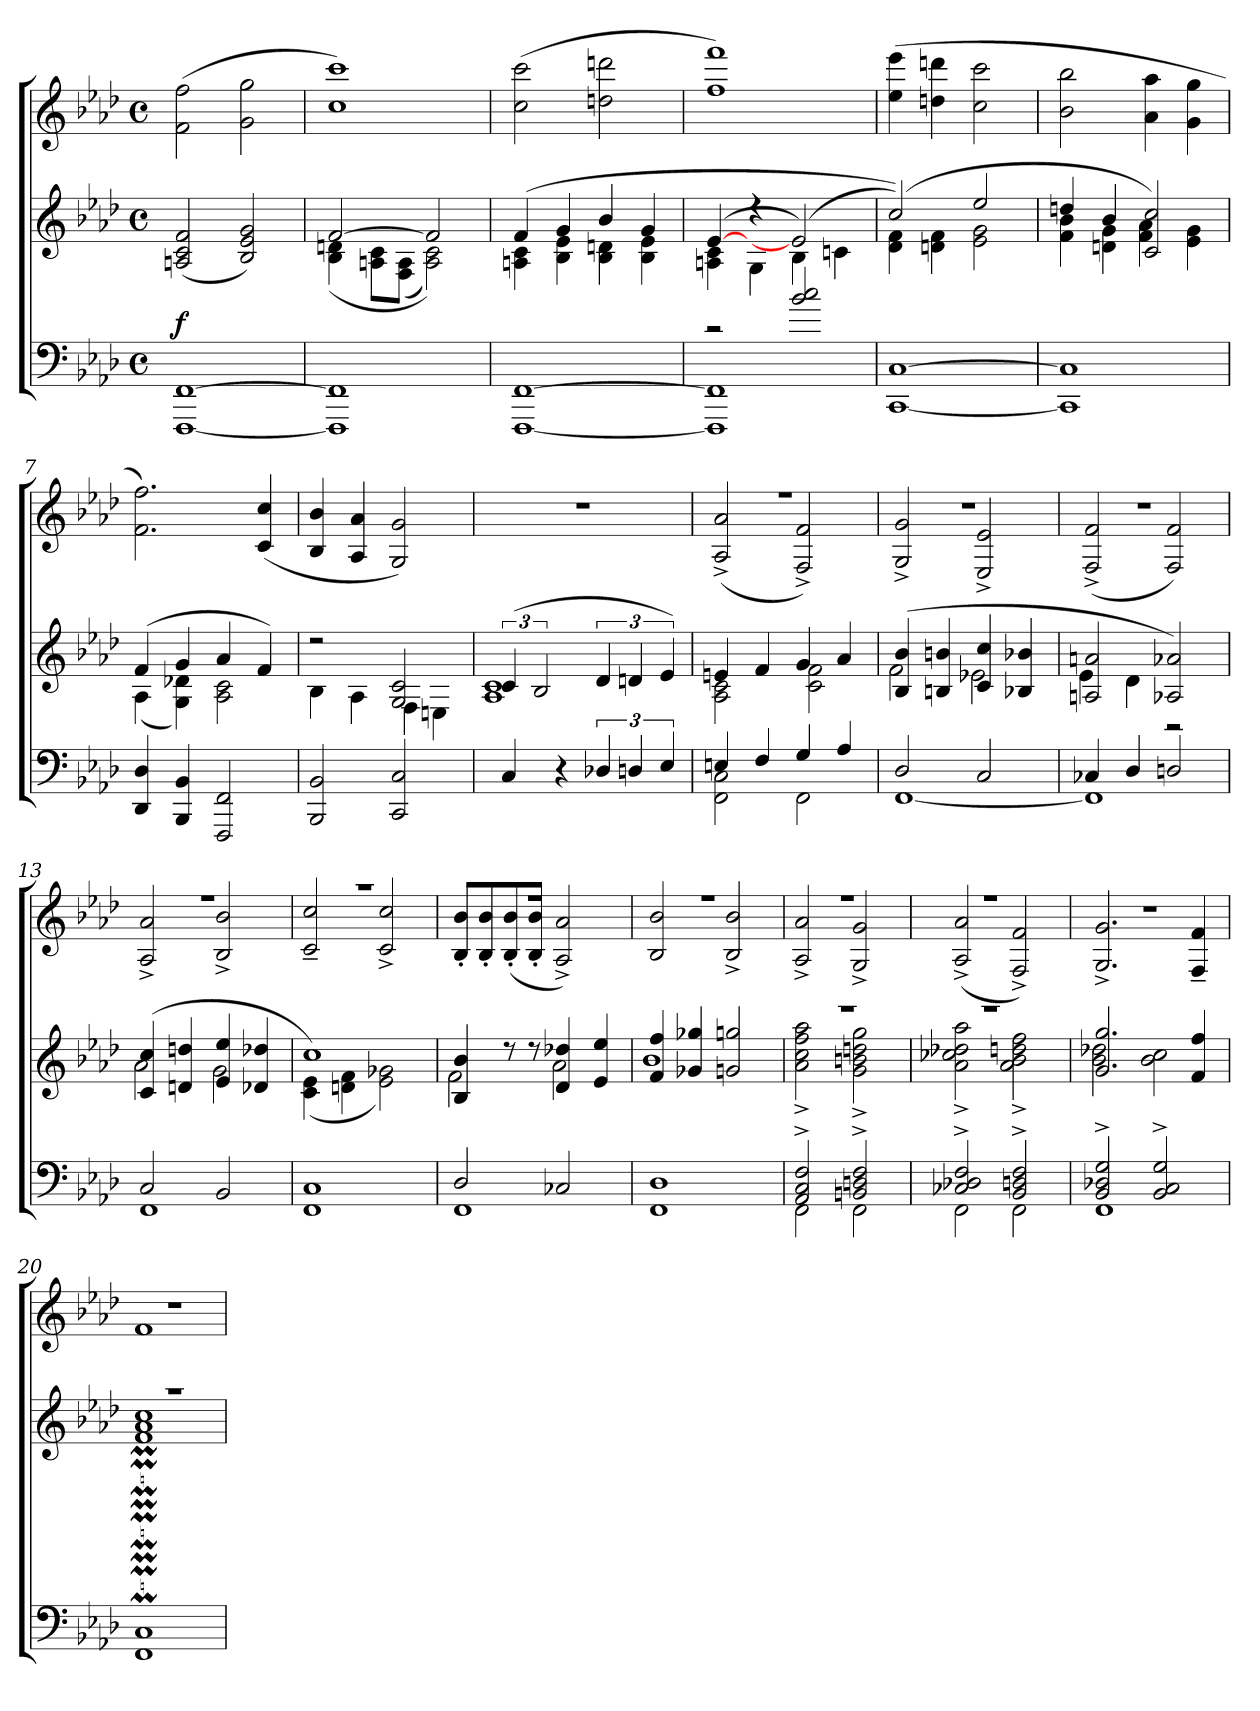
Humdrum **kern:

**kern	**kern	**dynam	**kern
*part2	*part2	*part2	*part1
*staff3	*staff2	*staff2/3	*staff1
*clefF4	*clefG2	*	*clefG2
*k[b-e-a-d-]	*k[b-e-a-d-]	*	*k[b-e-a-d-]
*M4/4	*M4/4	*	*M4/4
*met(c)	*met(c)	*	*met(c)
=1	=1	=1	=1
!	!	!LO:DY:a=2	!
[1FFF [1FF	(<2An/ 2c/ 2f/	f	(>2f\ 2ff\
.	2B-/ 2e-/ 2g/)	.	2g\ 2gg\
=2	=2	=2	=2
*	*^	*	*
1FFF] 1FF]	[2f/	(<4B-\ 4dn\	.	1cc 1ccc)
.	.	8An\ 8c\L	.	.
.	.	(<8F\ 8A\J	.	.
.	2f/]	2A\ 2c\))	.	.
=3	=3	=3	=3	=3
[1FFF [1FF	(>4f/	4An\ 4c\	.	(>2cc\ 2ccc\
.	4g/	4B-\ 4e-\	.	.
.	4b-/	4B-\ 4dn\	.	2ddn\ 2dddn\
.	4g/	4B-\ 4e-\	.	.
=4	=4	=4	=4	=4
*^	*	*	*	*
2r	1FFF] 1FF]	(<[4e-/	4An\ 4c\	.	1ff 1fff)
.	.	4r	4G\	.	.
2b-/ 2cc/	.	(>2e-/])	4B-\	.	.
.	.	.	4cn\	.	.
*v	*v	*	*	*	*
=5	=5	=5	=5	=5
[1CC [1C	(>2cc/))	4d-\ 4f\	.	(>4ee-\ 4eee-\
.	.	4dn\ 4f\	.	4ddn\ 4dddn\
.	2ee-/	2e-\ 2g\	.	2cc\ 2ccc\
=6	=6	=6	=6	=6
1CC] 1C]	4ddn/	4f\ 4b-\	.	2b-\ 2bb-\
.	4b-/	4dn\ 4g\	.	.
.	2c/ 2cc/)	4f\ 4a-\	.	4a-\ 4aa-\
.	.	4e-\ 4g\	.	4g\ 4gg\
=7	=7	=7	=7	=7
4DD-/ 4D-/	(>4f/	(<4A-\	.	2.f\ 2.ff\)
4BBB-/ 4BB-/	4g/	4G\ 4d-X\)	.	.
2FFF/ 2FF/	4a-/	2A-\ 2c\	.	.
.	4f/)	.	.	(<4c/ 4cc/
=8	=8	=8	=8	=8
2BBB-/ 2BB-/	2r	(<4B-\	.	4B-/ 4b-/
.	.	4A-\	.	4A-/ 4a-/
2CC/ 2C/)	(2G/ 2c/	4F\	.	2G/ 2g/)
.	.	4En\	.	.
=9	=9	=9	=9	=9
4C/	(>6c/	1A- 1c	.	1r
.	3B-/	.	.	.
4r	.	.	.	.
6D-X/	6d-/	.	.	.
6Dn/	6dn/	.	.	.
6E-/	6e-/)	.	.	.
=10	=10	=10	=10	=10
*^	*	*	*	*^
4En/	2FF\ 2C\	4en/	2A-\ 2c\	.	1r	(>2A-/^ 2a-/^
4F/	.	4f/	.	.	.	.
4G/	2FF\	4g/	2c\< 2f\<	.	.	2F/^ 2f/^)
4A-/	.	4a-/	.	.	.	.
=11	=11	=11	=11	=11	=11	=11
2D-/	[1FF	(>4B-/ 4b-/	2f\	.	1r	2G/^ 2g/^
.	.	4Bn/ 4bn/	.	.	.	.
2C/	.	4c/ 4cc/	2e-X\	.	.	2E-/^ 2e-/^
.	.	4B-X/ 4b-X/	.	.	.	.
=12	=12	=12	=12	=12	=12	=12
4C-X/	1FF]	2An/ 2an/	4e-\	.	1r	(>2F/^ 2f/^
4D-/	.	.	4d-\	.	.	.
2Dn/	.	2A-X/ 2a-X/)	2r	.	.	2F/ 2f/)
=13	=13	=13	=13	=13	=13	=13
2C/	1FF	(>4c/ 4cc/	2a-\	.	1r	2A-/^ 2a-/^
.	.	4dn/ 4ddn/	.	.	.	.
2BB-/	.	4e-/ 4ee-/	2g\	.	.	2B-/^ 2b-/^
.	.	4d-X/ 4dd-X/	.	.	.	.
*v	*v	*	*	*	*	*
=14	=14	=14	=14	=14	=14
1FF 1C	1cc)	(<4c\ 4e-\	.	1r	2c/~ 2cc/~
.	.	4dn\ 4f\	.	.	.
.	.	2e-\ 2g-X\)	.	.	2c/^ 2cc/^
=15	=15	=15	=15	=15	=15
*^	*	*	*	*	*
*	*	*	*	*	*tremolo	*
2D-/	1FF	4B-/ 4b-/	2f\	.	1r	(>8B-/' 8b-/'L
.	.	.	.	.	.	(>8B-/' 8b-/'
.	.	8r	.	.	.	(>8B-/' 8b-/'
.	.	8r	.	.	.	8B-/' 8b-/'J
*	*	*	*	*	*Xtremolo	*
2C-X/	.	4d-/ 4dd-X/	2a-\	.	.	2A-/^ 2a-/^)
.	.	4e-/ 4ee-/	.	.	.	.
*v	*v	*	*	*	*	*
=16	=16	=16	=16	=16	=16
1FF 1D-	4f/ 4ff/	1b-	.	1r	2B-/ 2b-/
.	4g-X/ 4gg-X/	.	.	.	.
.	2gn/ 2ggn/	.	.	.	2B-/^ 2b-/^
=17	=17	=17	=17	=17	=17
*^	*	*	*	*	*
2AA-/^ 2C/^ 2F/^	2FF\	1r	2a-\^ 2cc\^ 2ff\^ 2aa-\^	.	1r	2A-/^ 2a-/^
2BBn/^ 2Dn/^ 2F/^	2FF\	.	2g\^ 2bn\^ 2ddn\^ 2gg\^	.	.	2G/^ 2g/^
=18	=18	=18	=18	=18	=18	=18
2C-X/^ 2D-X/^ 2F/^	2FF\	1r	2a-\^ 2cc-X\^ 2dd-X\^ 2aa-\^	.	1r	(<2A-/^ 2a-/^
2BB-/^ 2Dn/^ 2F/^	2FF\	.	2a-\^ 2b-\^ 2ddn\^ 2ff\^	.	.	2F/^ 2f/^)
=19	=19	=19	=19	=19	=19	=19
2BB-/^ 2D-X/^ 2G/^	1FF	2.g/ 2.gg/	2b-\ 2dd-X\	.	1r	2.G/^ 2.g/^
2BB-/^ 2C/^ 2G/^	.	.	2b-\ 2cc\	.	.	.
.	.	4f/ 4ff/	.	.	.	4F/~ 4f/~
*v	*v	*	*	*	*	*
=20	=20	=20	=20	=20	=20
1FF 1C	1r	1fM 1a-M 1ccM	.	1r	1f
*	*v	*v	*	*	*
*	*	*	*v	*v
=	=	=	=
*-	*-	*-	*-
